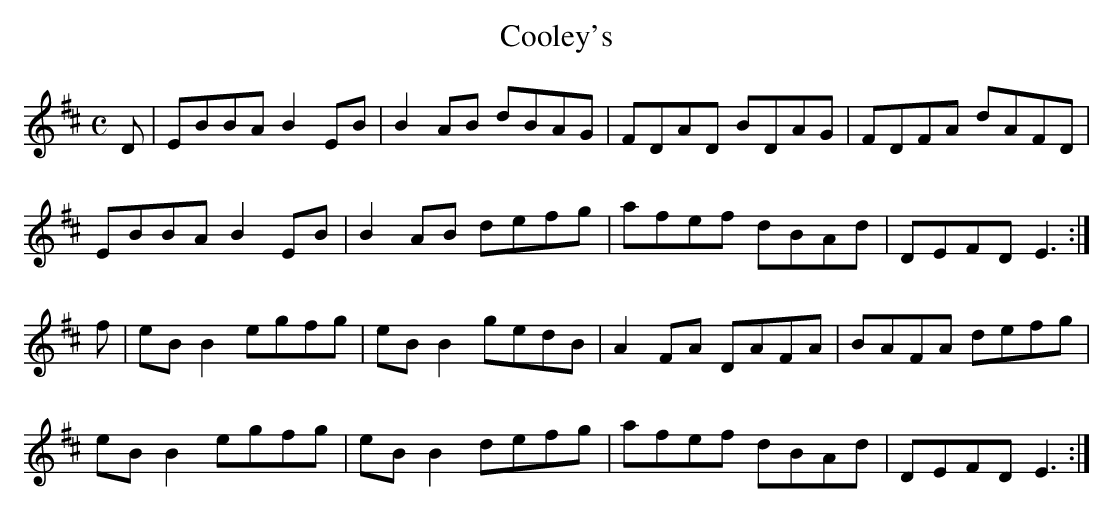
X:1
T:Cooley's
M:C
L:1/8
K:E Dorian
D|EBBA B2EB|B2AB dBAG|FDAD BDAG|FDFA dAFD|!
EBBA B2EB|B2AB defg|afef dBAd|DEFD E3:|!
f|eBB2 egfg|eBB2 gedB|A2FA DAFA|BAFA defg|!
eBB2 egfg|eBB2 defg|afef dBAd|DEFD E3:|!
